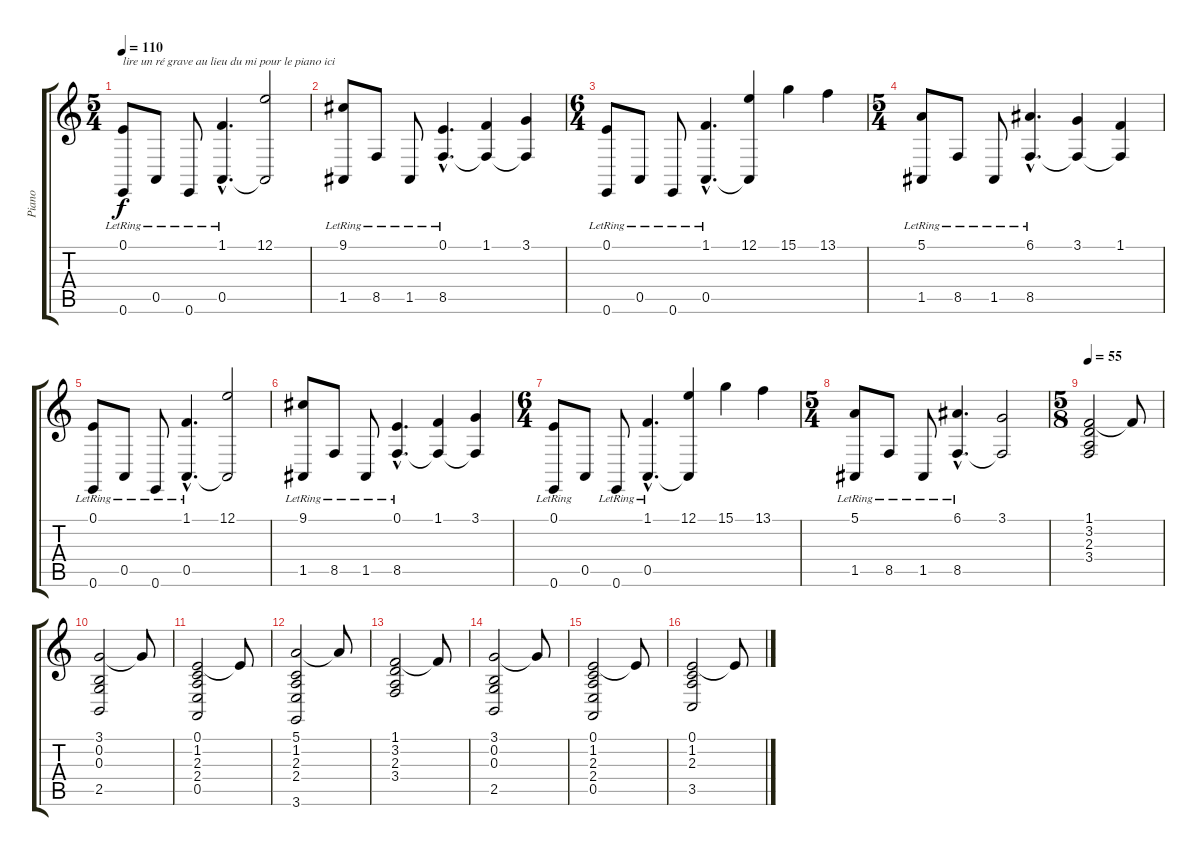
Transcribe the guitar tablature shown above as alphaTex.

\track ("Piano" "Piano") {instrument acousticgrandpiano}
\staff {score tabs}
\tuning (E4 B3 G3 D3 A2 E2) {hide}
\ts (5 4)
\tempo 110
\clef g2
\ks c
(0.1 0.6{lr}).8{txt "lire un ré grave au lieu du mi pour le piano ici" dy f instrument acousticgrandpiano} 0.5{lr}.8 0.6{lr}.8 (1.1{hac} 0.5{hac lr}).4{d} (12.1 0.5{t}).2 |
(9.1{lr} 1.5{lr}).8 8.5{lr}.8 1.5{lr}.8 (0.1{hac} 8.5{hac lr}).4{d} (1.1 8.5{t}).4 (3.1 8.5{t}).4 |
\ts (6 4)
(0.1 0.6{lr}).8 0.5{lr}.8 0.6{lr}.8 (1.1{hac} 0.5{hac lr}).4{d} (12.1 0.5{t}).4 15.1.4 13.1.4 |
\ts (5 4)
(5.1{lr} 1.5{lr}).8 8.5{lr}.8 1.5{lr}.8 (6.1{hac} 8.5{hac lr}).4{d} (3.1 8.5{t}).4 (1.1 8.5{t}).4 |
(0.1 0.6{lr}).8 0.5{lr}.8 0.6{lr}.8 (1.1{hac} 0.5{hac lr}).4{d} (12.1 0.5{t}).2 |
(9.1{lr} 1.5{lr}).8 8.5{lr}.8 1.5{lr}.8 (0.1{hac} 8.5{hac lr}).4{d} (1.1 8.5{t}).4 (3.1 8.5{t}).4 |
\ts (6 4)
(0.1 0.6{lr}).8 0.5.8 0.6{lr}.8 (1.1{hac} 0.5{hac lr}).4{d} (12.1 0.5{t}).4 15.1.4 13.1.4 |
\ts (5 4)
(5.1{lr} 1.5{lr}).8 8.5{lr}.8 1.5{lr}.8 (6.1{hac} 8.5{hac lr}).4{d} (3.1 8.5{t}).2 |
\ts (5 8)
\tempo 55
(1.1 3.2 2.3 3.4).2 1.1{t}.8 |
(3.1 0.2 0.3 2.5).2 3.1{t}.8 |
(0.1 1.2 2.3 2.4 0.5).2 0.1{t}.8 |
(5.1 1.2 2.3 2.4 3.6).2 5.1{t}.8 |
(1.1 3.2 2.3 3.4).2 1.1{t}.8 |
(3.1 0.2 0.3 2.5).2 3.1{t}.8 |
(0.1 1.2 2.3 2.4 0.5).2 0.1{t}.8 |
(0.1 1.2 2.3 3.5).2 0.1{t}.8
